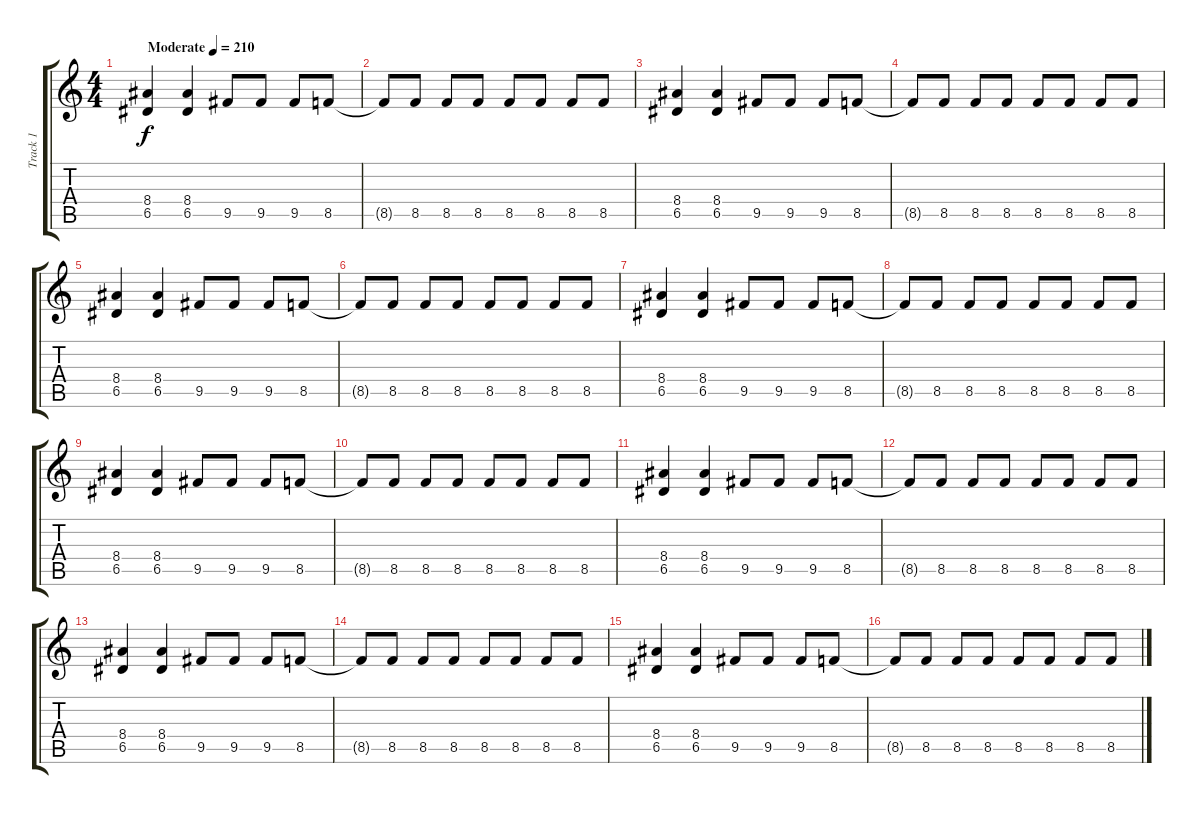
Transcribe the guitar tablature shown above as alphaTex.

\track ("Track 1" "Track 1") {instrument overdrivenguitar}
\staff {score tabs}
\tuning (E4 B3 G3 D3 A2 E2) {hide}
\ts (4 4)
\tempo (210 "Moderate")
\clef g2
\ks c
(8.4 6.5).4{dy f instrument overdrivenguitar} (8.4 6.5).4 9.5.8 9.5.8 9.5.8 8.5.8 |
8.5{t}.8 8.5.8 8.5.8 8.5.8 8.5.8 8.5.8 8.5.8 8.5.8 |
(8.4 6.5).4 (8.4 6.5).4 9.5.8 9.5.8 9.5.8 8.5.8 |
8.5{t}.8 8.5.8 8.5.8 8.5.8 8.5.8 8.5.8 8.5.8 8.5.8 |
(8.4 6.5).4 (8.4 6.5).4 9.5.8 9.5.8 9.5.8 8.5.8 |
8.5{t}.8 8.5.8 8.5.8 8.5.8 8.5.8 8.5.8 8.5.8 8.5.8 |
(8.4 6.5).4 (8.4 6.5).4 9.5.8 9.5.8 9.5.8 8.5.8 |
8.5{t}.8 8.5.8 8.5.8 8.5.8 8.5.8 8.5.8 8.5.8 8.5.8 |
(8.4 6.5).4 (8.4 6.5).4 9.5.8 9.5.8 9.5.8 8.5.8 |
8.5{t}.8 8.5.8 8.5.8 8.5.8 8.5.8 8.5.8 8.5.8 8.5.8 |
(8.4 6.5).4 (8.4 6.5).4 9.5.8 9.5.8 9.5.8 8.5.8 |
8.5{t}.8 8.5.8 8.5.8 8.5.8 8.5.8 8.5.8 8.5.8 8.5.8 |
(8.4 6.5).4 (8.4 6.5).4 9.5.8 9.5.8 9.5.8 8.5.8 |
8.5{t}.8 8.5.8 8.5.8 8.5.8 8.5.8 8.5.8 8.5.8 8.5.8 |
(8.4 6.5).4 (8.4 6.5).4 9.5.8 9.5.8 9.5.8 8.5.8 |
8.5{t}.8 8.5.8 8.5.8 8.5.8 8.5.8 8.5.8 8.5.8 8.5.8
